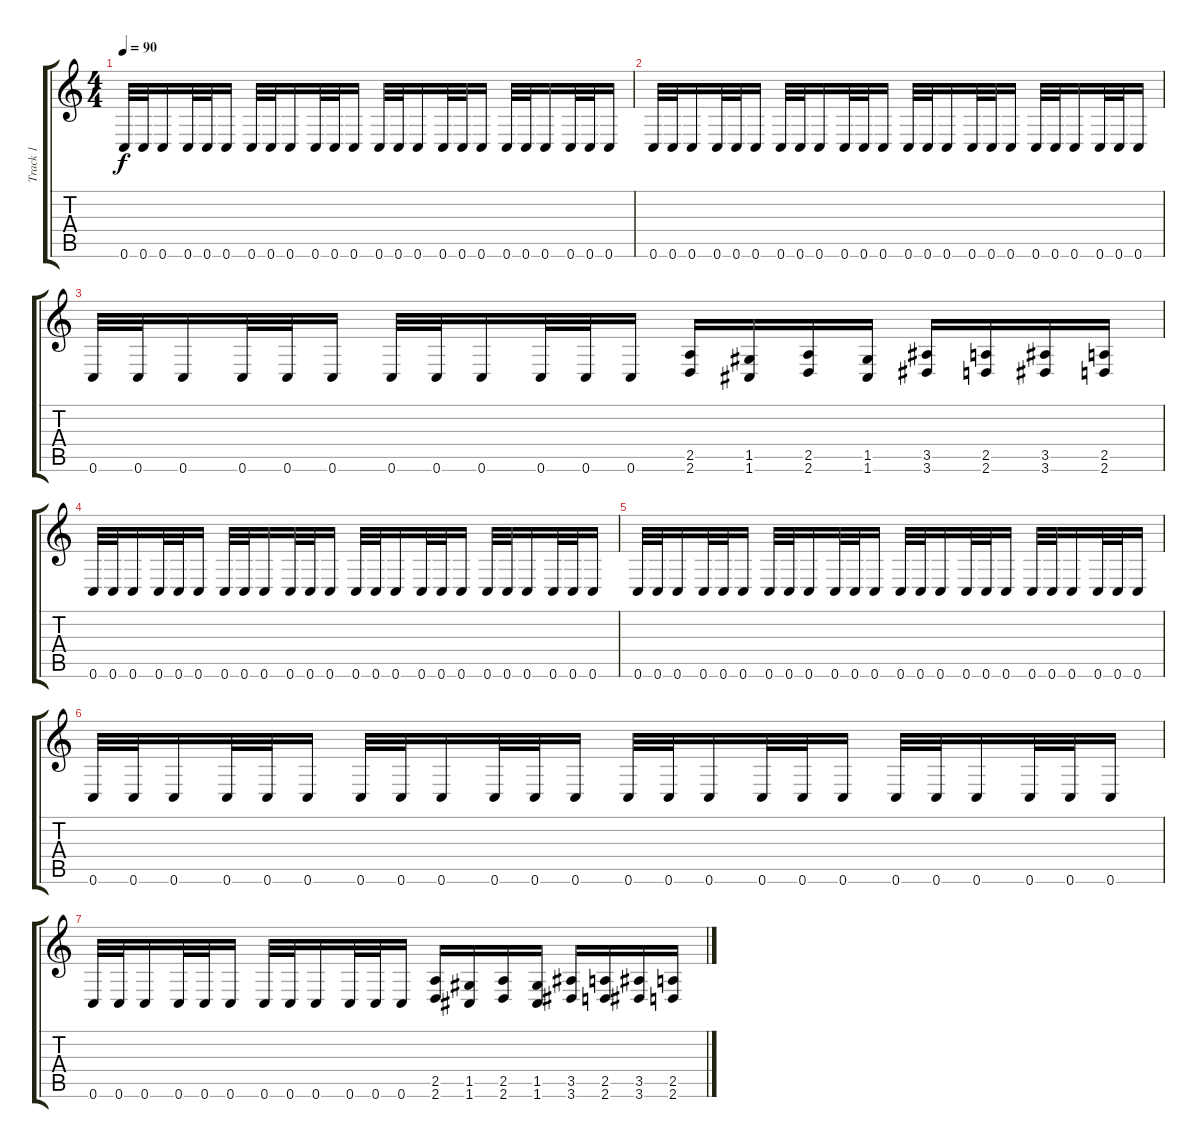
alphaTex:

\track ("Track 1" "Track 1") {instrument distortionguitar}
\staff {score tabs}
\tuning (D4 A3 F3 C3 G2 C2) {hide}
\ts (4 4)
\tempo 90
\clef g2
\ks c
0.6.32{dy f} 0.6.32 0.6.16 0.6.32 0.6.32 0.6.16 0.6.32 0.6.32 0.6.16 0.6.32 0.6.32 0.6.16 0.6.32 0.6.32 0.6.16 0.6.32 0.6.32 0.6.16 0.6.32 0.6.32 0.6.16 0.6.32 0.6.32 0.6.16 |
0.6.32 0.6.32 0.6.16 0.6.32 0.6.32 0.6.16 0.6.32 0.6.32 0.6.16 0.6.32 0.6.32 0.6.16 0.6.32 0.6.32 0.6.16 0.6.32 0.6.32 0.6.16 0.6.32 0.6.32 0.6.16 0.6.32 0.6.32 0.6.16 |
0.6.32 0.6.32 0.6.16 0.6.32 0.6.32 0.6.16 0.6.32 0.6.32 0.6.16 0.6.32 0.6.32 0.6.16 (2.5 2.6).16 (1.5 1.6).16 (2.5 2.6).16 (1.5 1.6).16 (3.5 3.6).16 (2.5 2.6).16 (3.5 3.6).16 (2.5 2.6).16 |
0.6.32 0.6.32 0.6.16 0.6.32 0.6.32 0.6.16 0.6.32 0.6.32 0.6.16 0.6.32 0.6.32 0.6.16 0.6.32 0.6.32 0.6.16 0.6.32 0.6.32 0.6.16 0.6.32 0.6.32 0.6.16 0.6.32 0.6.32 0.6.16 |
0.6.32 0.6.32 0.6.16 0.6.32 0.6.32 0.6.16 0.6.32 0.6.32 0.6.16 0.6.32 0.6.32 0.6.16 0.6.32 0.6.32 0.6.16 0.6.32 0.6.32 0.6.16 0.6.32 0.6.32 0.6.16 0.6.32 0.6.32 0.6.16 |
0.6.32 0.6.32 0.6.16 0.6.32 0.6.32 0.6.16 0.6.32 0.6.32 0.6.16 0.6.32 0.6.32 0.6.16 0.6.32 0.6.32 0.6.16 0.6.32 0.6.32 0.6.16 0.6.32 0.6.32 0.6.16 0.6.32 0.6.32 0.6.16 |
0.6.32 0.6.32 0.6.16 0.6.32 0.6.32 0.6.16 0.6.32 0.6.32 0.6.16 0.6.32 0.6.32 0.6.16 (2.5 2.6).16 (1.5 1.6).16 (2.5 2.6).16 (1.5 1.6).16 (3.5 3.6).16 (2.5 2.6).16 (3.5 3.6).16 (2.5 2.6).16
